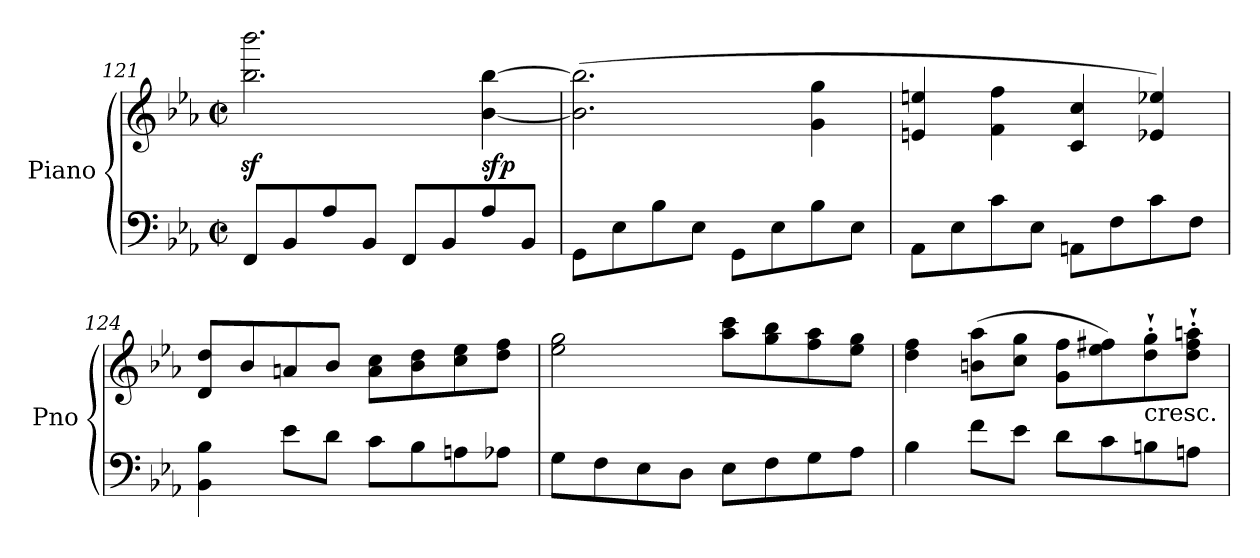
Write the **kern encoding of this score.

**kern	**kern	**dynam
*part1	*part1	*part1
*staff2	*staff1	*staff1/2
*I"Piano	*	*
*I'Pno	*	*
!!LO:PB:g=z
*clefF4	*clefG2	*
*k[b-e-a-]	*k[b-e-a-]	*
*E-:	*E-:	*
*M2/2	*M2/2	*
*met(c|)	*met(c|)	*
=121	=121	=121
8FF/L	2.bb-\z< 2.bbb-\z<	.
8BB-/	.	.
8A-/	.	.
8BB-/J	.	.
8FF/L	.	.
8BB-/	.	.
!	!	!LO:DY:b
8A-/	[4b-\ [4bb-\	sfp
8BB-/J	.	.
=122	=122	=122
8GG\L	(>2.b-\] 2.bb-\]	.
8E-\	.	.
8B-\	.	.
8E-\J	.	.
8GG\L	.	.
8E-\	.	.
8B-\	4g\ 4gg\	.
8E-\J	.	.
=123	=123	=123
8AA-\L	4en/ 4een/	.
8E-\	.	.
8c\	4f\ 4ff\	.
8E-\J	.	.
8AAn\L	4c/ 4cc/	.
8F\	.	.
8c\	4e-X/ 4ee-X/)	.
8F\J	.	.
=124	=124	=124
4BB-\ 4B-\	8d/ 8dd/L	.
.	8b-/	.
8e-\L	8an/	.
8d\J	8b-/J	.
8c\L	8a\ 8cc\L	.
8B-\	8b-\ 8dd\	.
8An\	8cc\ 8ee-\	.
8A-X\J	8dd\ 8ff\J	.
!!LO:LB:g=z
=125	=125	=125
8G\L	2ee-\ 2gg\	.
8F\	.	.
8E-\	.	.
8D\J	.	.
8E-\L	8aa-\ 8ccc\L	.
8F\	8gg\ 8bb-\	.
8G\	8ff\ 8aa-\	.
8A-\J	8ee-\ 8gg\J	.
=126	=126	=126
4B-\	4dd\ 4ff\	.
8f\L	(>8bn\ 8aa-\L	.
8e-\J	8cc\ 8gg\J	.
8d\L	8g\ 8ff\L	.
8c\	8ee-\ 8ff#X\)	.
!	!LO:TX:b:t=cresc.	!
8Bn\	8dd\'` 8gg\'`	.
8An\J	8dd\'` 8ff#\'` 8aan\'`J	.
=	=	=
*-	*-	*-
